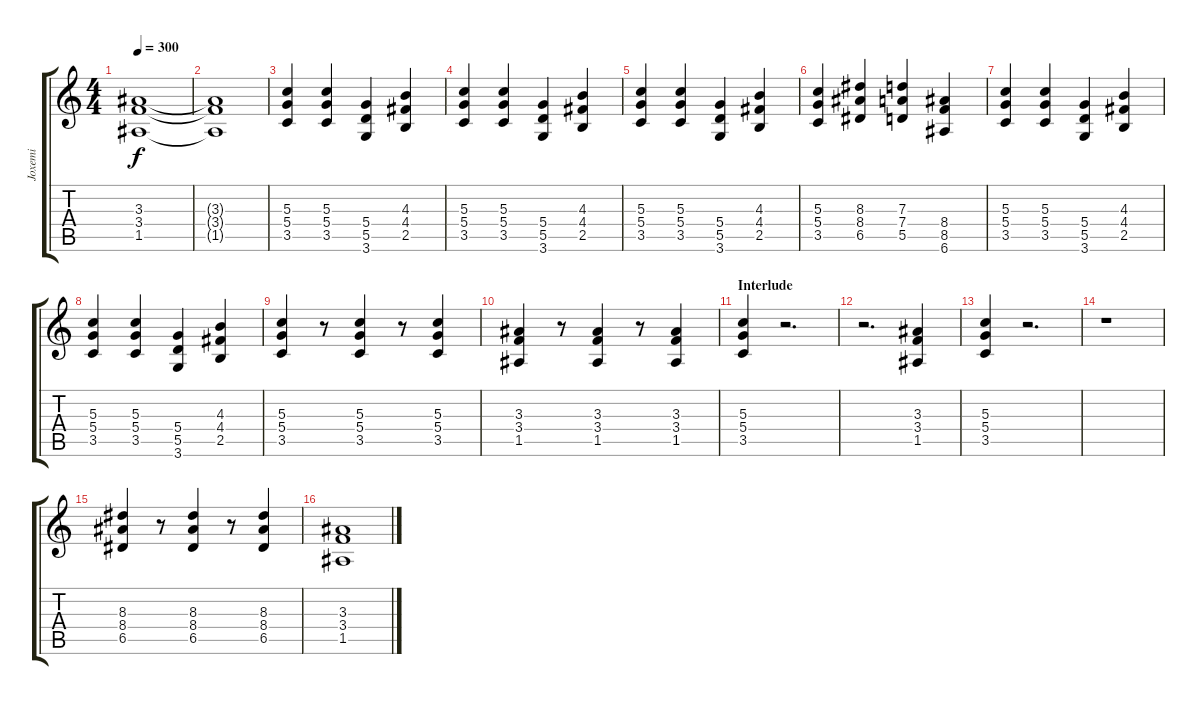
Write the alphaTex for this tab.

\track ("Joxemi" "Joxemi") {instrument distortionguitar}
\staff {score tabs}
\tuning (E4 B3 G3 D3 A2 E2) {hide}
\ts (4 4)
\tempo 300
\clef g2
\ks c
(3.3 3.4 1.5).1{dy f} |
(3.3{t} 3.4{t} 1.5{t}).1 |
(5.3 5.4 3.5).4{balance 13} (5.3 5.4 3.5).4 (5.4 5.5 3.6).4 (4.3 4.4 2.5).4 |
(5.3 5.4 3.5).4 (5.3 5.4 3.5).4 (5.4 5.5 3.6).4 (4.3 4.4 2.5).4 |
(5.3 5.4 3.5).4 (5.3 5.4 3.5).4 (5.4 5.5 3.6).4 (4.3 4.4 2.5).4 |
(5.3 5.4 3.5).4 (8.3 8.4 6.5).4 (7.3 7.4 5.5).4 (8.4 8.5 6.6).4 |
(5.3 5.4 3.5).4 (5.3 5.4 3.5).4 (5.4 5.5 3.6).4 (4.3 4.4 2.5).4 |
(5.3 5.4 3.5).4 (5.3 5.4 3.5).4 (5.4 5.5 3.6).4 (4.3 4.4 2.5).4 |
(5.3 5.4 3.5).4 r.8 (5.3 5.4 3.5).4 r.8 (5.3 5.4 3.5).4 |
(3.3 3.4 1.5).4 r.8 (3.3 3.4 1.5).4 r.8 (3.3 3.4 1.5).4 |
\section ("" "Interlude")
(5.3 5.4 3.5).4{balance 8} r.2{d} |
r.2{d} (3.3 3.4 1.5).4 |
(5.3 5.4 3.5).4 r.2{d} |
r.1 |
(8.3 8.4 6.5).4 r.8 (8.3 8.4 6.5).4 r.8 (8.3 8.4 6.5).4 |
(3.3 3.4 1.5).1
